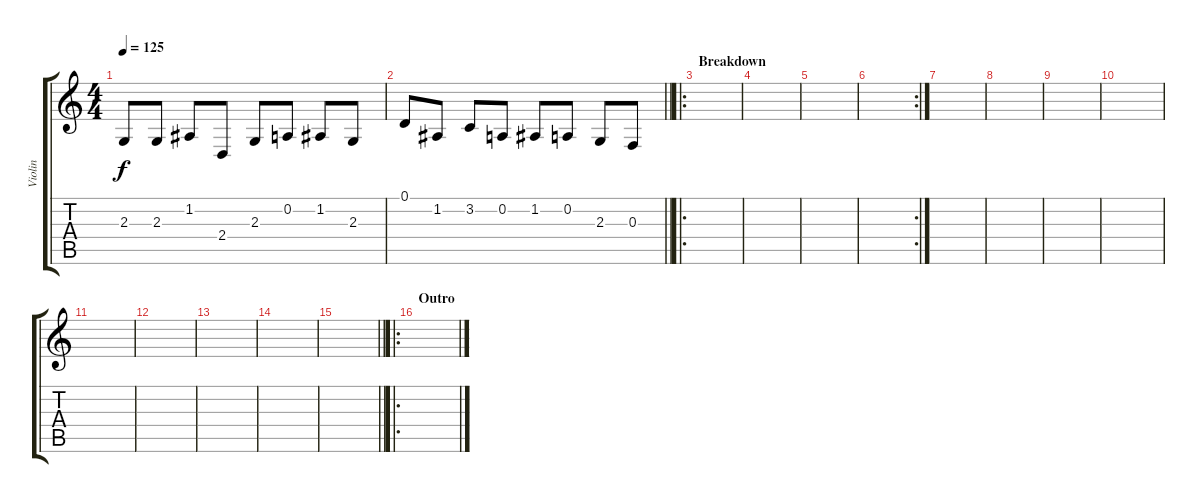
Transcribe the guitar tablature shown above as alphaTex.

\track ("Violin" "Violin") {instrument violin}
\staff {score tabs}
\tuning (D4 A3 F3 C3 G2 D2) {hide}
\ts (4 4)
\tempo 125
\clef g2
\ks c
2.3.8{dy f} 2.3.8 1.2.8 2.4.8 2.3.8 0.2.8 1.2.8 2.3.8 |
\barLineRight lightlight
0.1.8 1.2.8 3.2.8 0.2.8 1.2.8 0.2.8 2.3.8 0.3.8 |
\ro
\section ("" "Breakdown")
|
|
|
\rc 2
|
|
|
|
|
|
|
|
|
\barLineRight lightlight
|
\ro
\section ("" "Outro")
